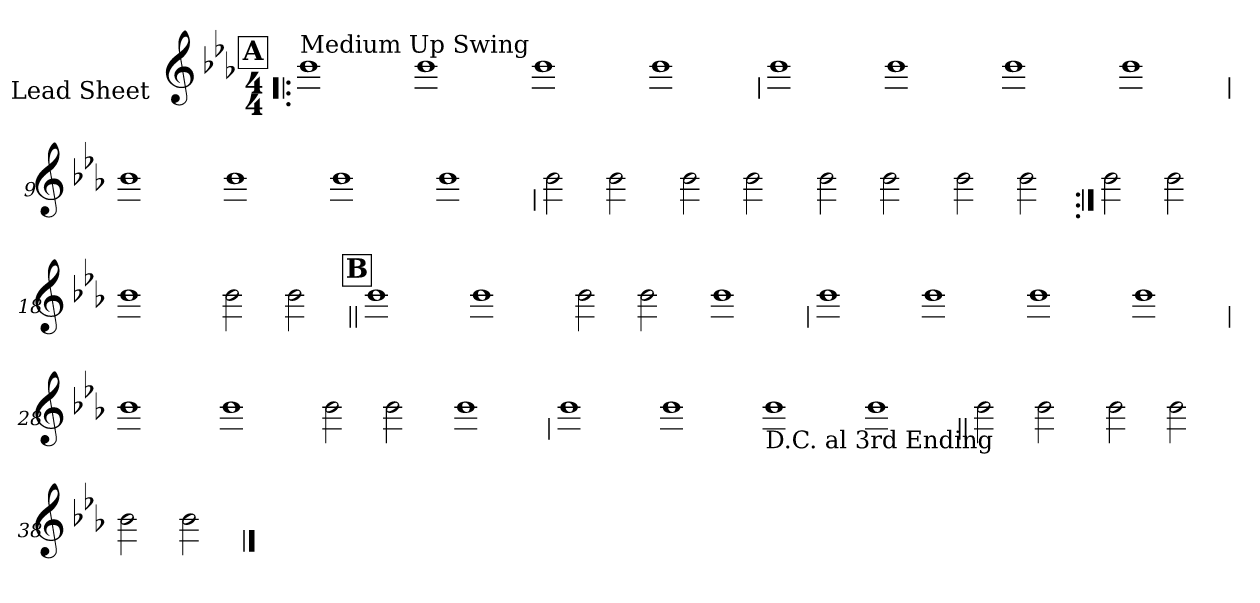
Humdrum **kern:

**kern
*part1
*staff1
*I"Lead Sheet
*stria0
*clefG2
*k[b-e-a-]
*E-:
*M4/4
!!LO:REH:place=s1:a:t=A
=1!|:
!LO:TX:a:t=Medium Up Swing
1b-
=2-
1b-
=3-
1b-
=4-
1b-
!!LO:LB:g=z
=5
1b-
=6-
1b-
=7-
1b-
=8-
1b-
!!LO:LB:g=z
=9
1b-
=10-
1b-
=11-
1b-
=12-
1b-
!!LO:LB:g=z
=13
2b-
2b-
=14-
2b-
2b-
=15-
2b-
2b-
=16-
2b-
2b-
!!LO:LB:g=z
=17:|!
2b-
2b-
=18-
1b-
=19-
2b-
2b-
!!LO:LB:g=z
!!LO:REH:place=s1:a:t=B
=20||
1b-
=21-
1b-
=22-
2b-
2b-
=23-
1b-
!!LO:LB:g=z
=24
1b-
=25-
1b-
=26-
1b-
=27-
1b-
!!LO:LB:g=z
=28
1b-
=29-
1b-
=30-
2b-
2b-
=31-
1b-
!!LO:LB:g=z
=32
1b-
=33-
1b-
=34-
!LO:TX:b:t=D.C. al 3rd Ending
1b-
=35-
1b-
!!LO:LB:g=z
=36||
2b-
2b-
=37-
2b-
2b-
=38-
2b-
2b-
==
*-
